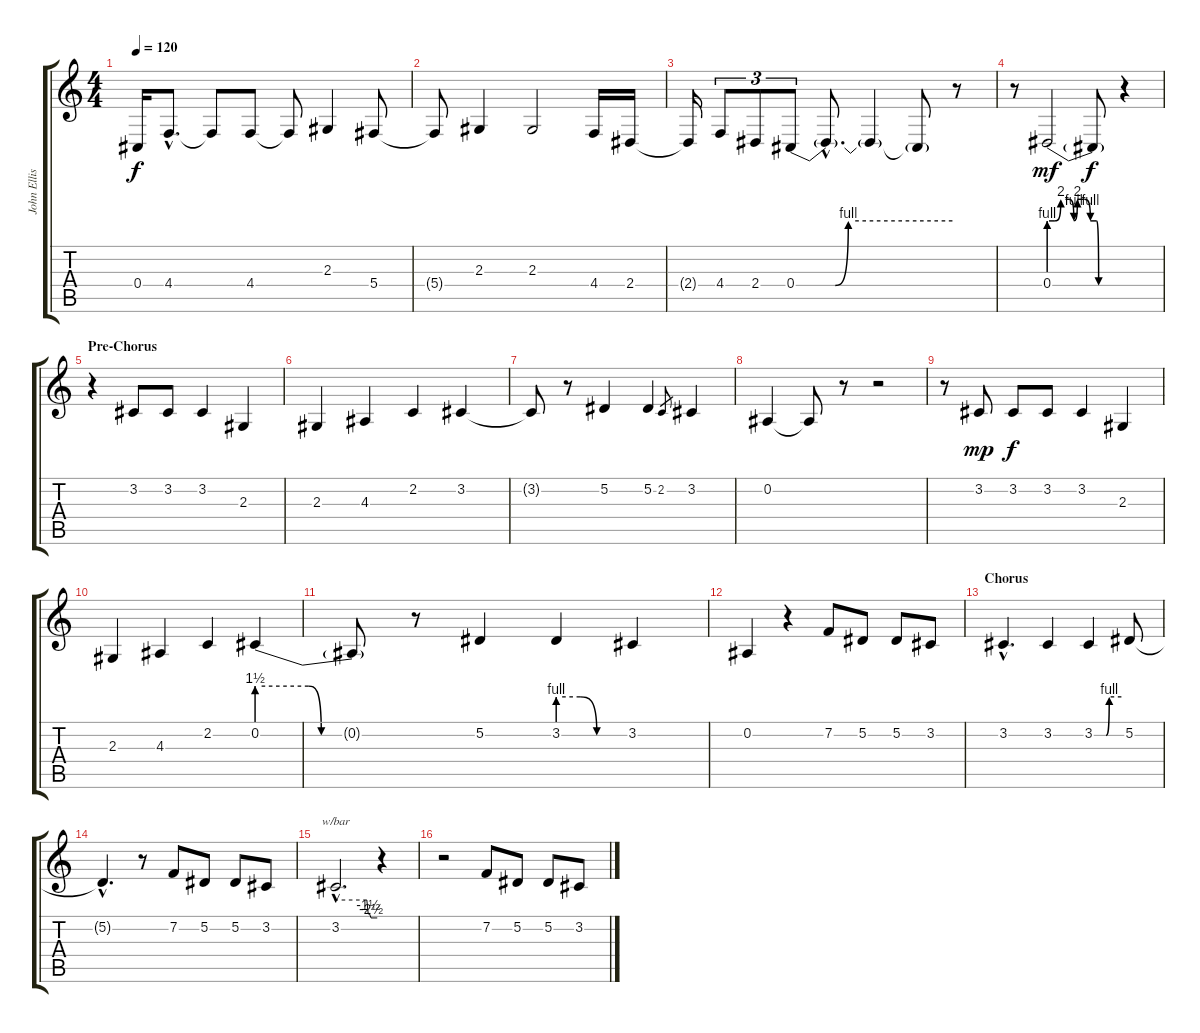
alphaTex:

\track ("John Ellis - Vocals" "John Ellis") {instrument flute}
\staff {score tabs}
\tuning (Eb4 Bb3 Gb3 Db3 Ab2 Eb2) {hide}
\ts (4 4)
\tempo 120
\clef g2
\ks c
0.4{t}.16{dy f} 4.4{hac}.8{d} 4.4{t}.8 4.4.8 4.4{t}.8 2.3.4 5.4.8 |
5.4{t}.8 2.3.4 2.3.2 4.4.16 2.4.16 |
2.4{t}.16 4.4.8{tu (3 2)} 2.4.8{tu (3 2)} 0.4{be (custom 0 0 15 0 20 4 60 4)}.8{tu (3 2)} 0.4{hac t}.8{d} 0.4{t}.4 0.4{t}.8 r.8 |
r.8 0.4{be (custom 0 4 5 4 10 8 17 8 21 4 24 8 30 8 35 4 40 4 42 0 60 0)}.2{dy mf} 0.4{t}.8{dy f} r.4 |
\section ("" "Pre-Chorus")
r.4 3.2.8 3.2.8 3.2.4 2.3.4 |
2.3.4 4.3.4 2.2.4 3.2.4{volume 7} |
3.2{t}.8 r.8{volume 13} 5.2.4 5.2.4 2.2.8{gr} 3.2.4 |
0.2.4 0.2{t}.8 r.8 r.2 |
r.8 3.2.8{dy mp} 3.2.8{dy f} 3.2.8 3.2.4 2.3.4 |
2.3.4 4.3.4 2.2.4 0.2{be (custom 0 6 20 6 25 0 60 0)}.4 |
0.2{t}.8 r.8 5.2.4 3.2{be (custom 0 4 20 4 35 0 60 0)}.4 3.2.4 |
0.2.4 r.4 7.2.8{volume 16} 5.2.8 5.2.8 3.2.8 |
\section ("" "Chorus")
3.2{hac}.4{d} 3.2.4 3.2{be (custom 0 0 26 0 33 4 60 4)}.4 5.2.8 |
5.2{hac t}.4{d} r.8 7.2.8 5.2.8 5.2.8 3.2.8 |
3.2{hac}.2{d tbe (custom default 0 0 45 0 47 -6 49 -6 51 -10 60 -10) volume 9} r.4{volume 16} |
r.2 7.2.8 5.2.8 5.2.8 3.2.8
